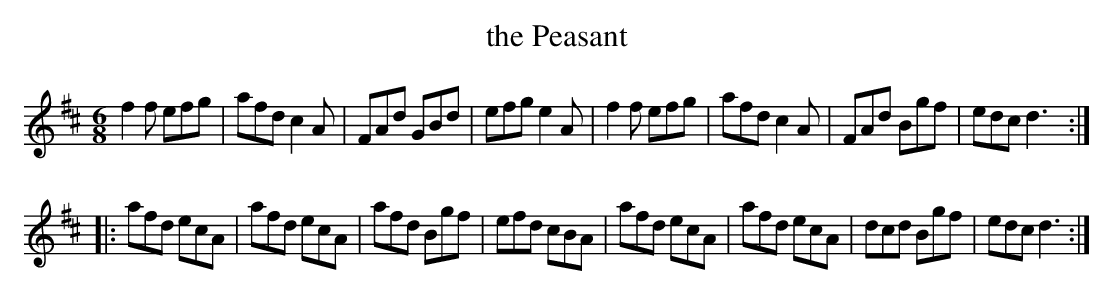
X:1
T:the Peasant
M:6/8
K:D
f2f efg | afd c2A | FAd GBd | efg e2A | \
f2f efg | afd c2A | FAd Bgf | edc d3 :|
|:afd ecA | afd ecA | afd Bgf | efd cBA | \
afd ecA | afd ecA | dcd Bgf | edc d3 :|
